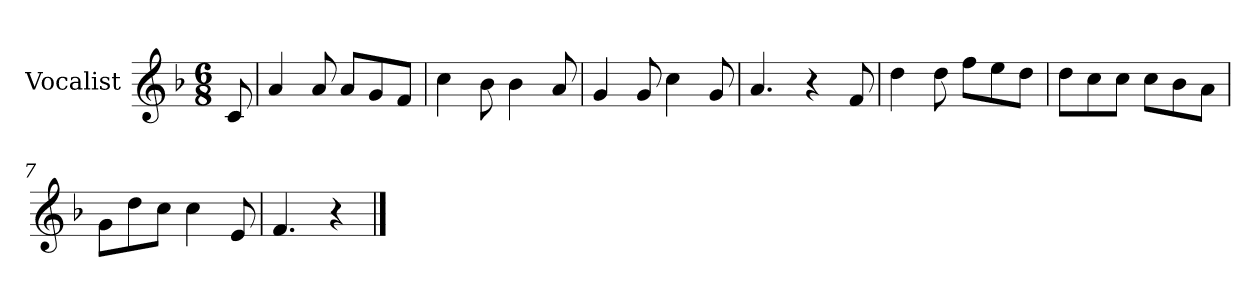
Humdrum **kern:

**kern
*part1
*staff1
*I"Vocalist
*k[b-]
*F:
*M6/8
=
8c
=1
4a
8a
8aL
8g
8fJ
=2
4cc
8b-
4b-
8a
=3
4g
8g
4cc
8g
=4
4.a
4r
8f
=5
4dd
8dd
8ffL
8ee
8ddJ
=6
8ddL
8cc
8ccJ
8ccL
8b-
8aJ
=7
8gL
8dd
8ccJ
4cc
8e
=8
4.f
4r
==
*-
